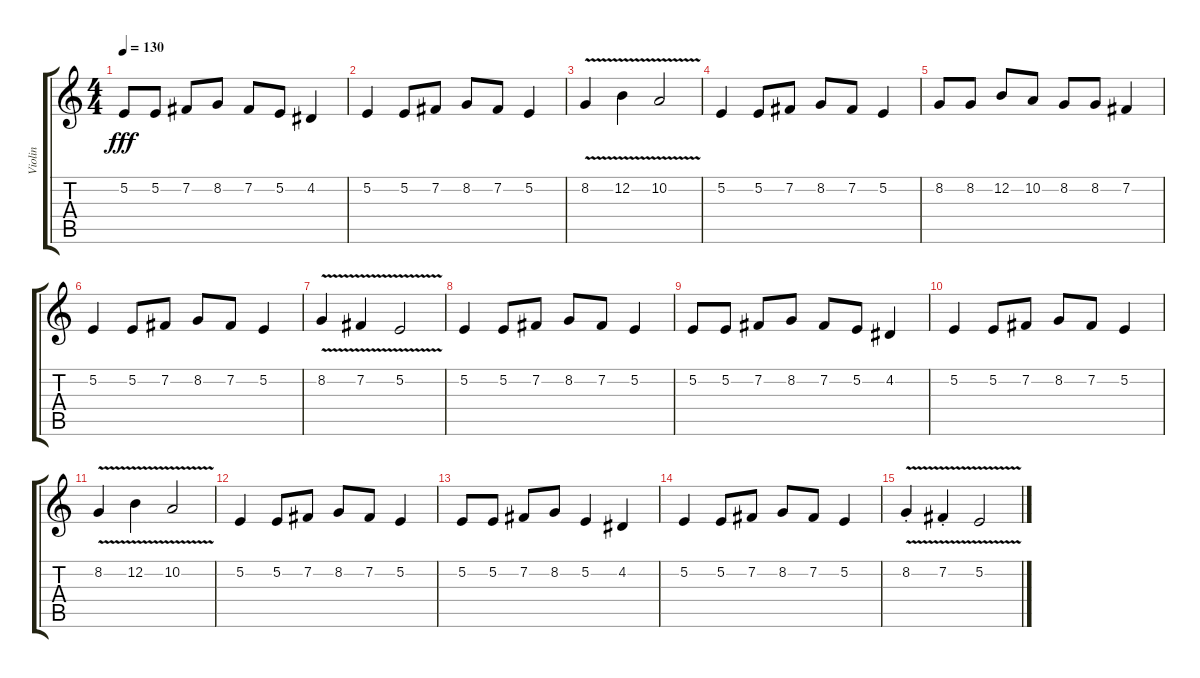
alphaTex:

\track ("Violin" "Violin") {instrument viola}
\staff {score tabs}
\tuning (E4 B3 G3 D3 A2 E2) {hide}
\ts (4 4)
\tempo 130
\clef g2
\ks c
5.2.8{dy fff} 5.2.8 7.2.8 8.2.8 7.2.8 5.2.8 4.2.4 |
5.2.4 5.2.8 7.2.8 8.2.8 7.2.8 5.2.4 |
8.2{v}.4 12.2{v}.4 10.2{v}.2 |
5.2.4 5.2.8 7.2.8 8.2.8 7.2.8 5.2.4 |
8.2.8 8.2.8 12.2.8 10.2.8 8.2.8 8.2.8 7.2.4 |
5.2.4 5.2.8 7.2.8 8.2.8 7.2.8 5.2.4 |
8.2{v}.4 7.2{v}.4 5.2{v}.2 |
5.2.4 5.2.8 7.2.8 8.2.8 7.2.8 5.2.4 |
5.2.8 5.2.8 7.2.8 8.2.8 7.2.8 5.2.8 4.2.4 |
5.2.4 5.2.8 7.2.8 8.2.8 7.2.8 5.2.4 |
8.2{v}.4 12.2{v}.4 10.2{v}.2 |
5.2.4 5.2.8 7.2.8 8.2.8 7.2.8 5.2.4 |
5.2.8 5.2.8 7.2.8 8.2.8 5.2.4 4.2.4 |
5.2.4 5.2.8 7.2.8 8.2.8 7.2.8 5.2.4 |
8.2{v st}.4 7.2{v st}.4 5.2{v}.2
